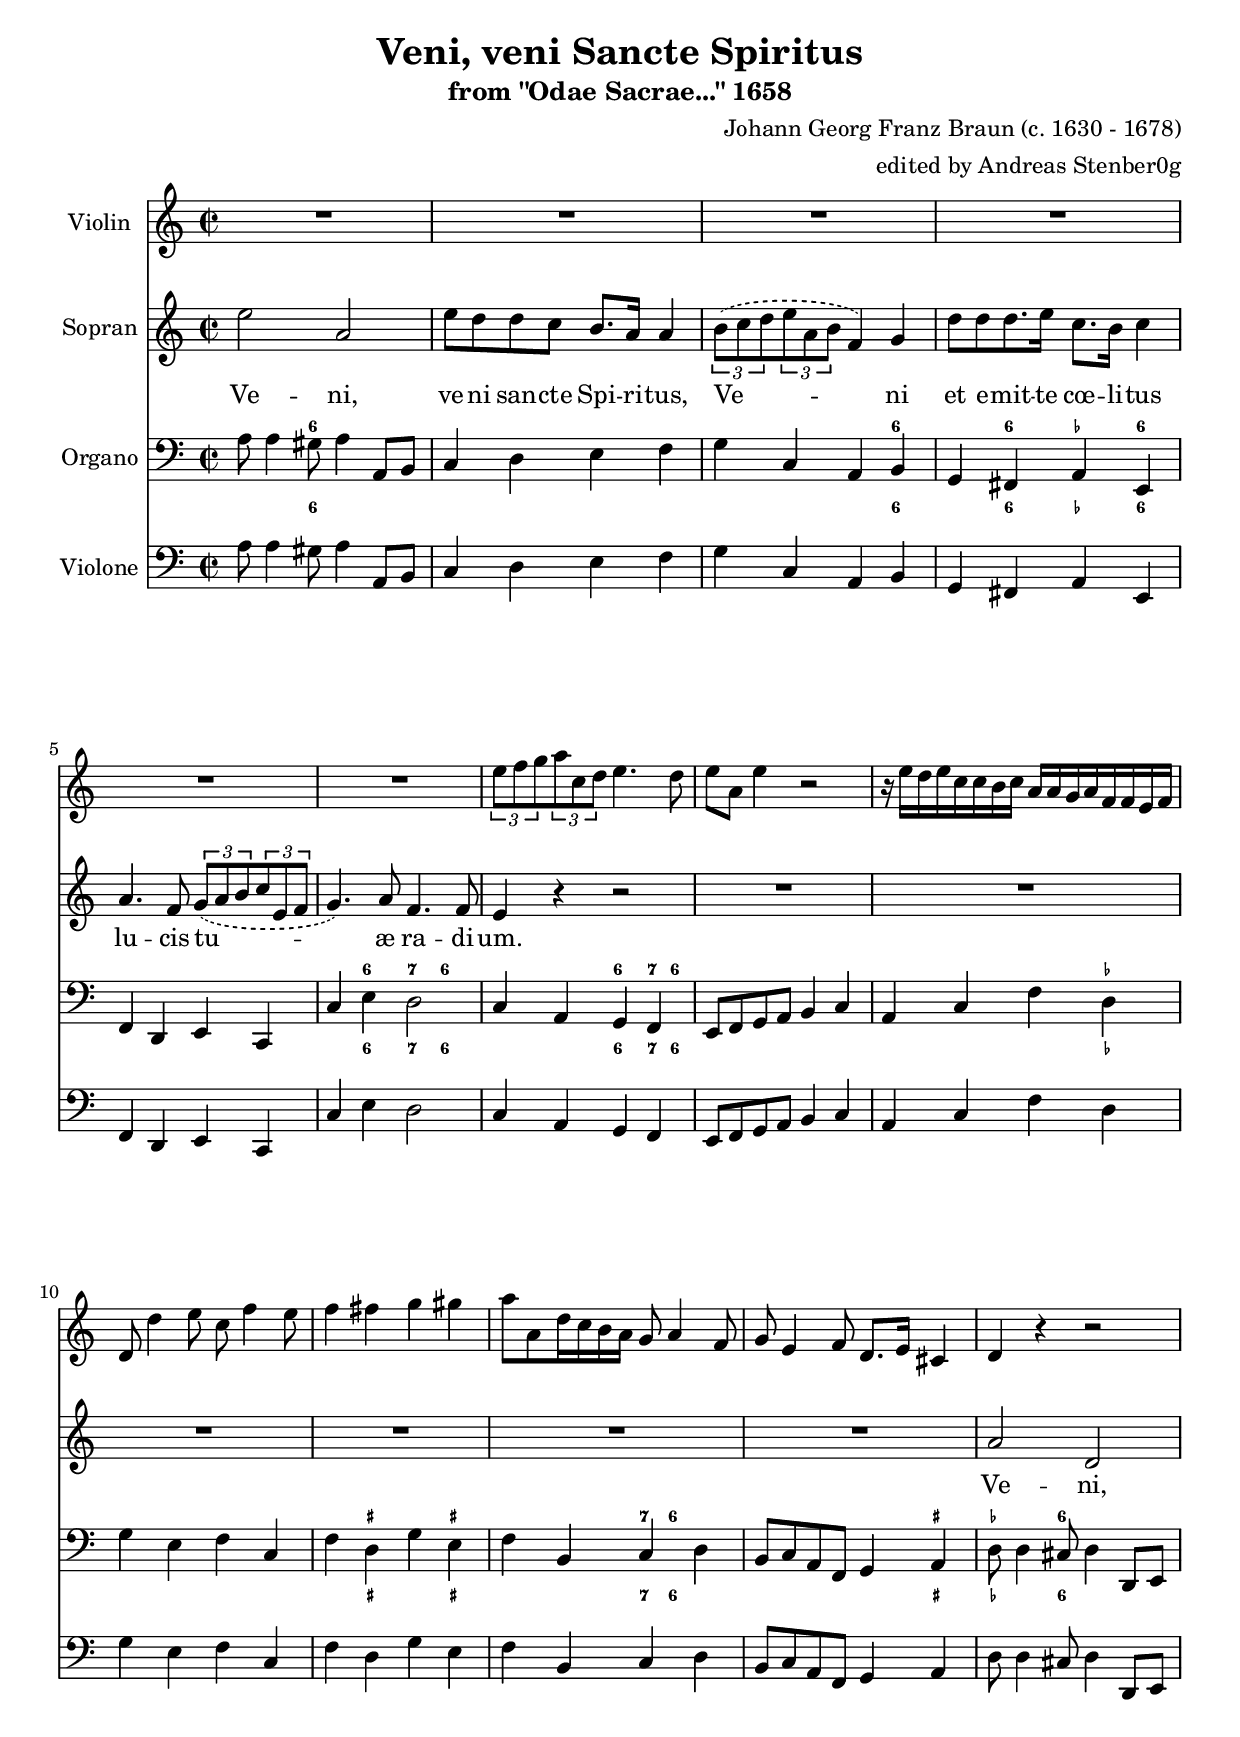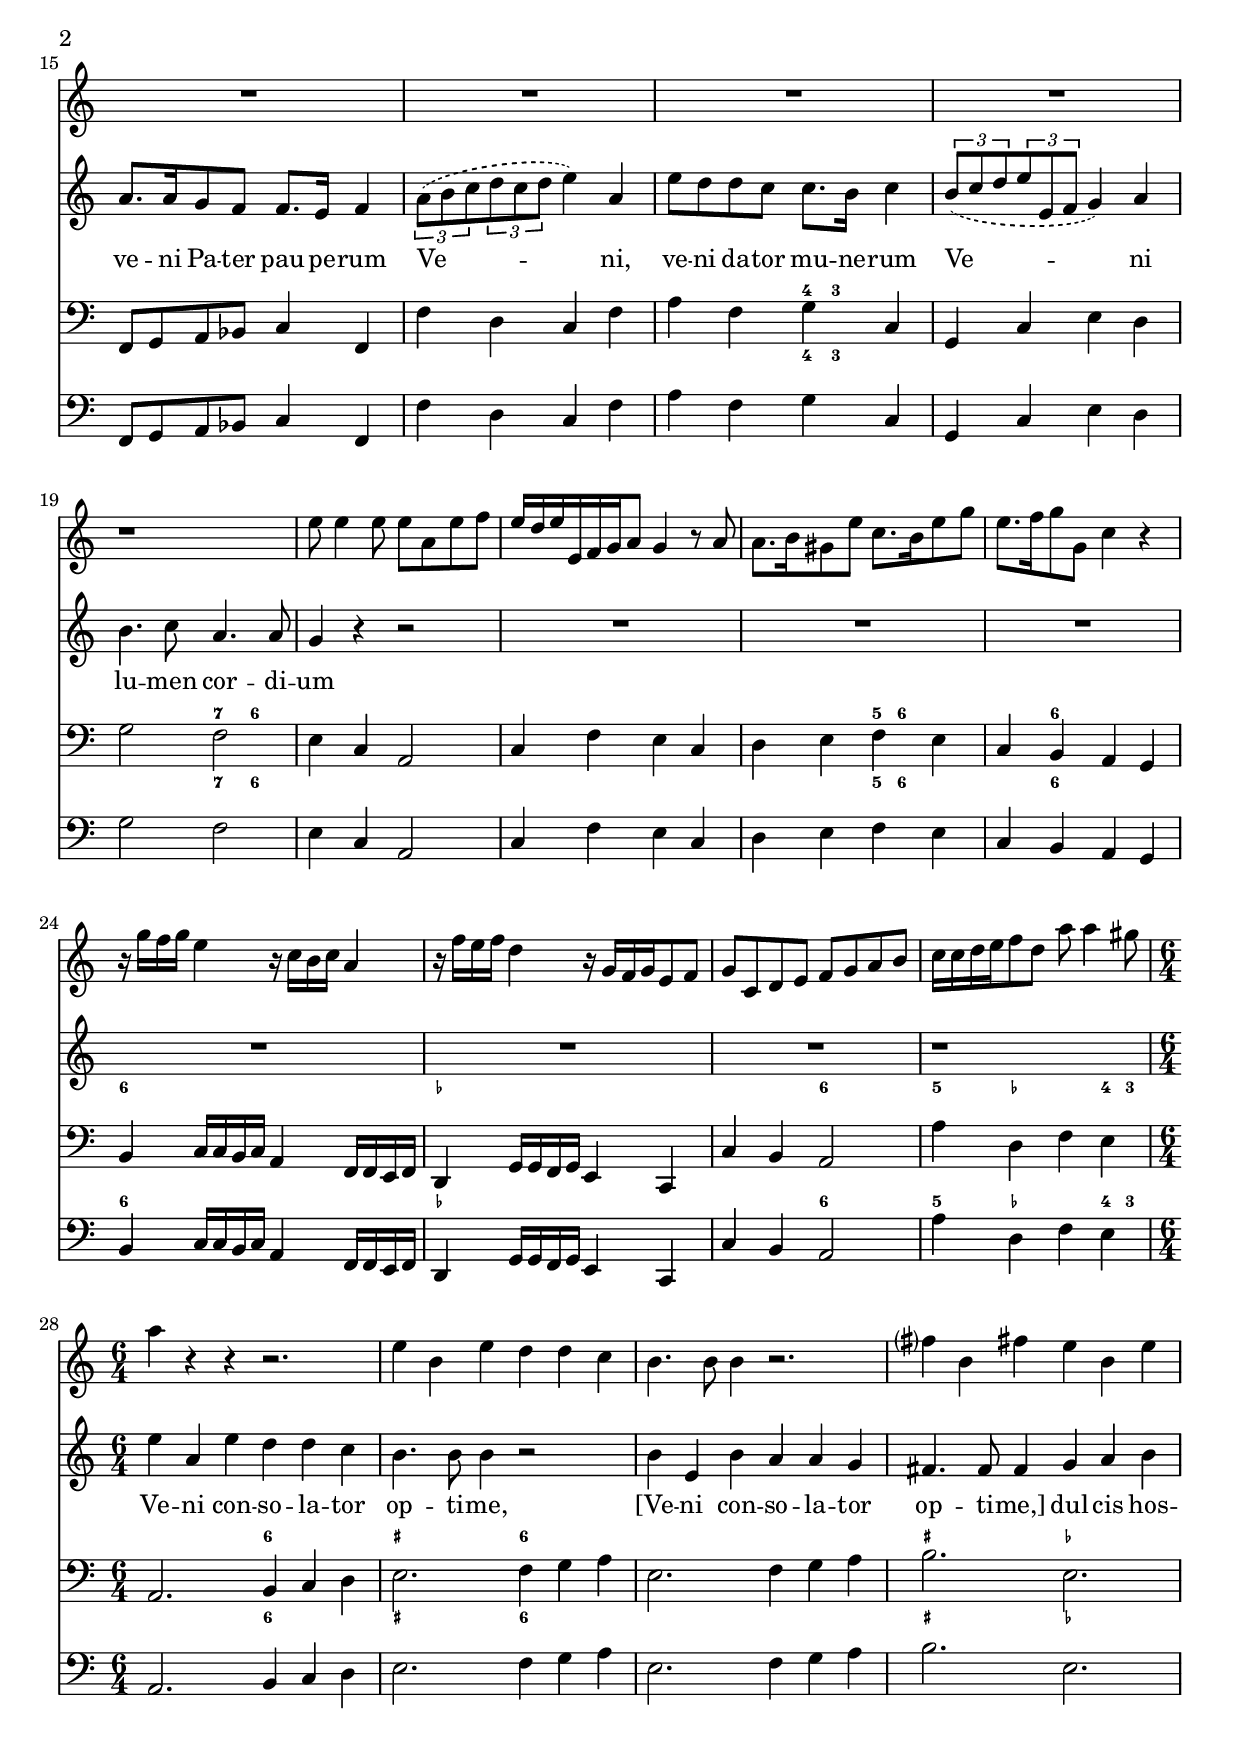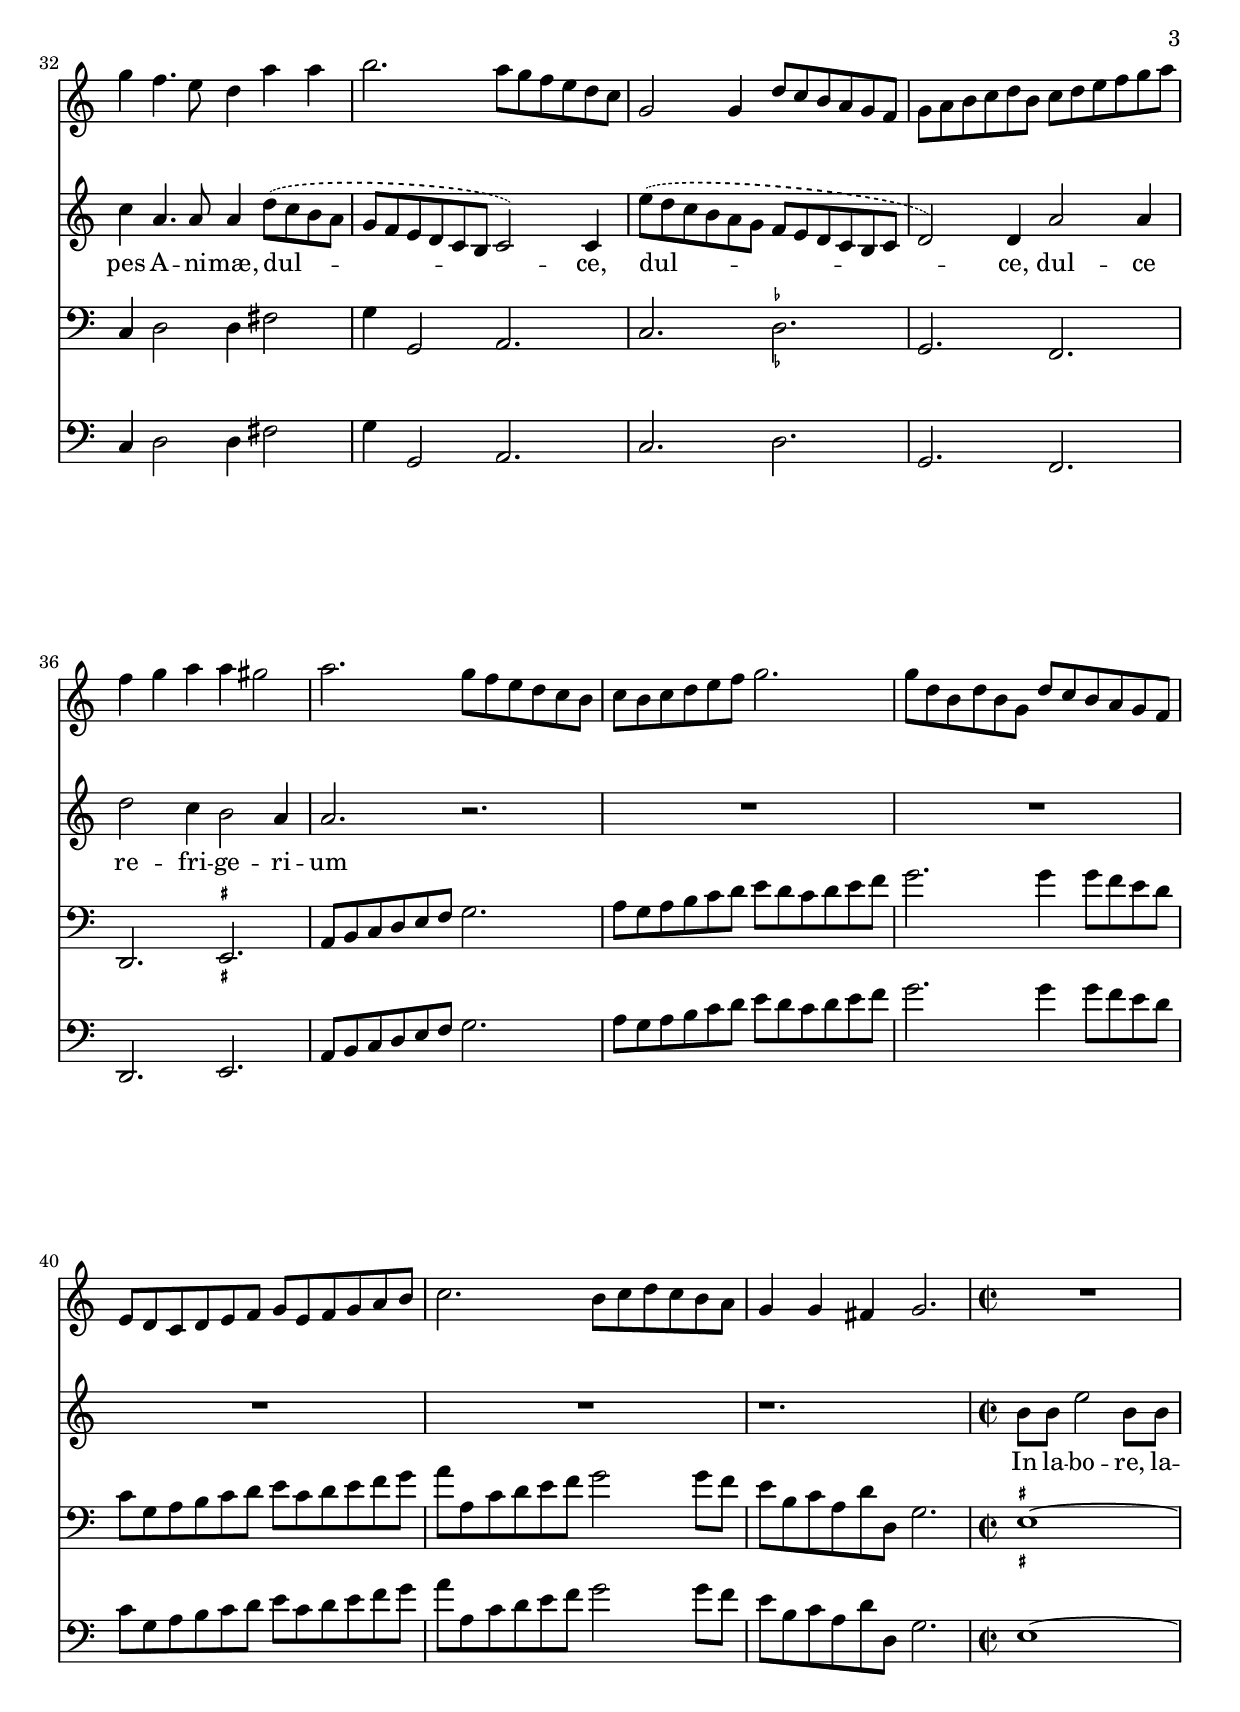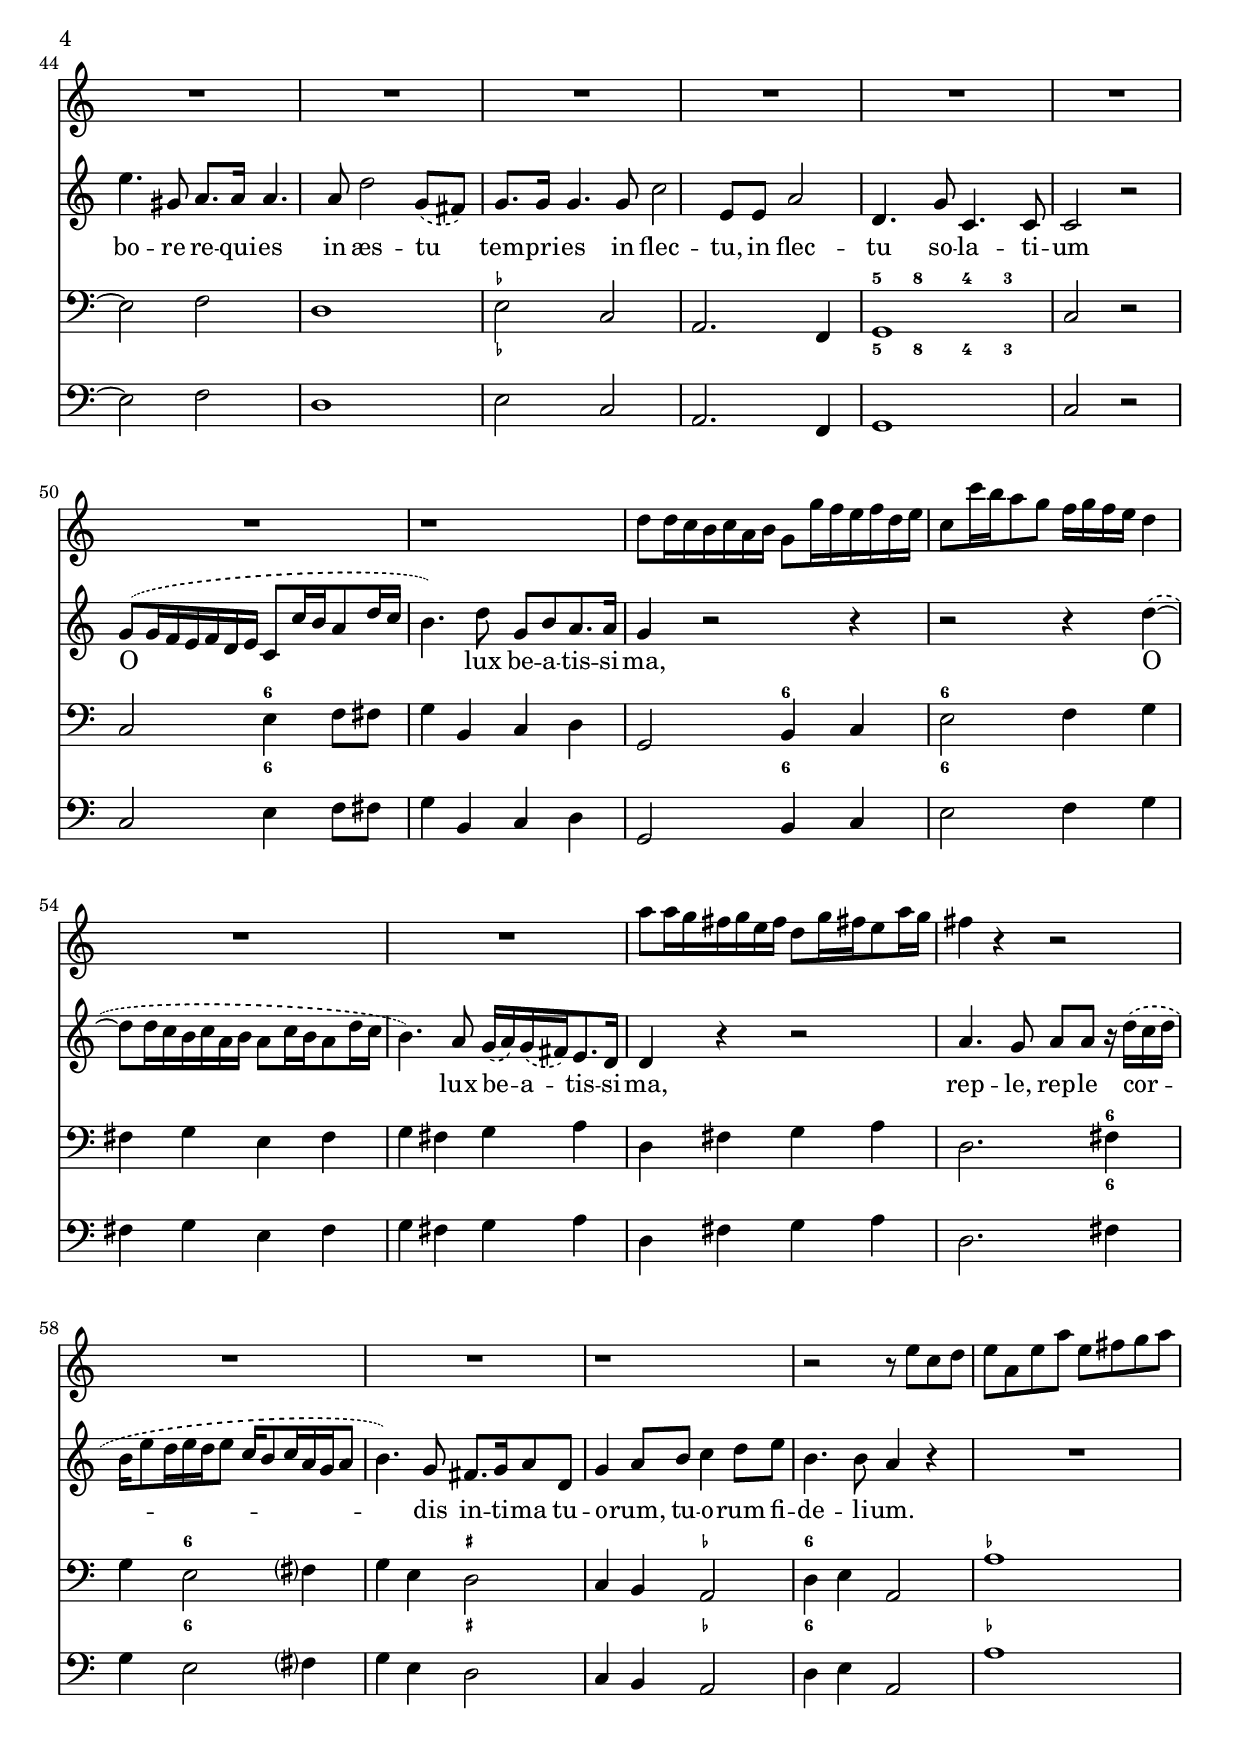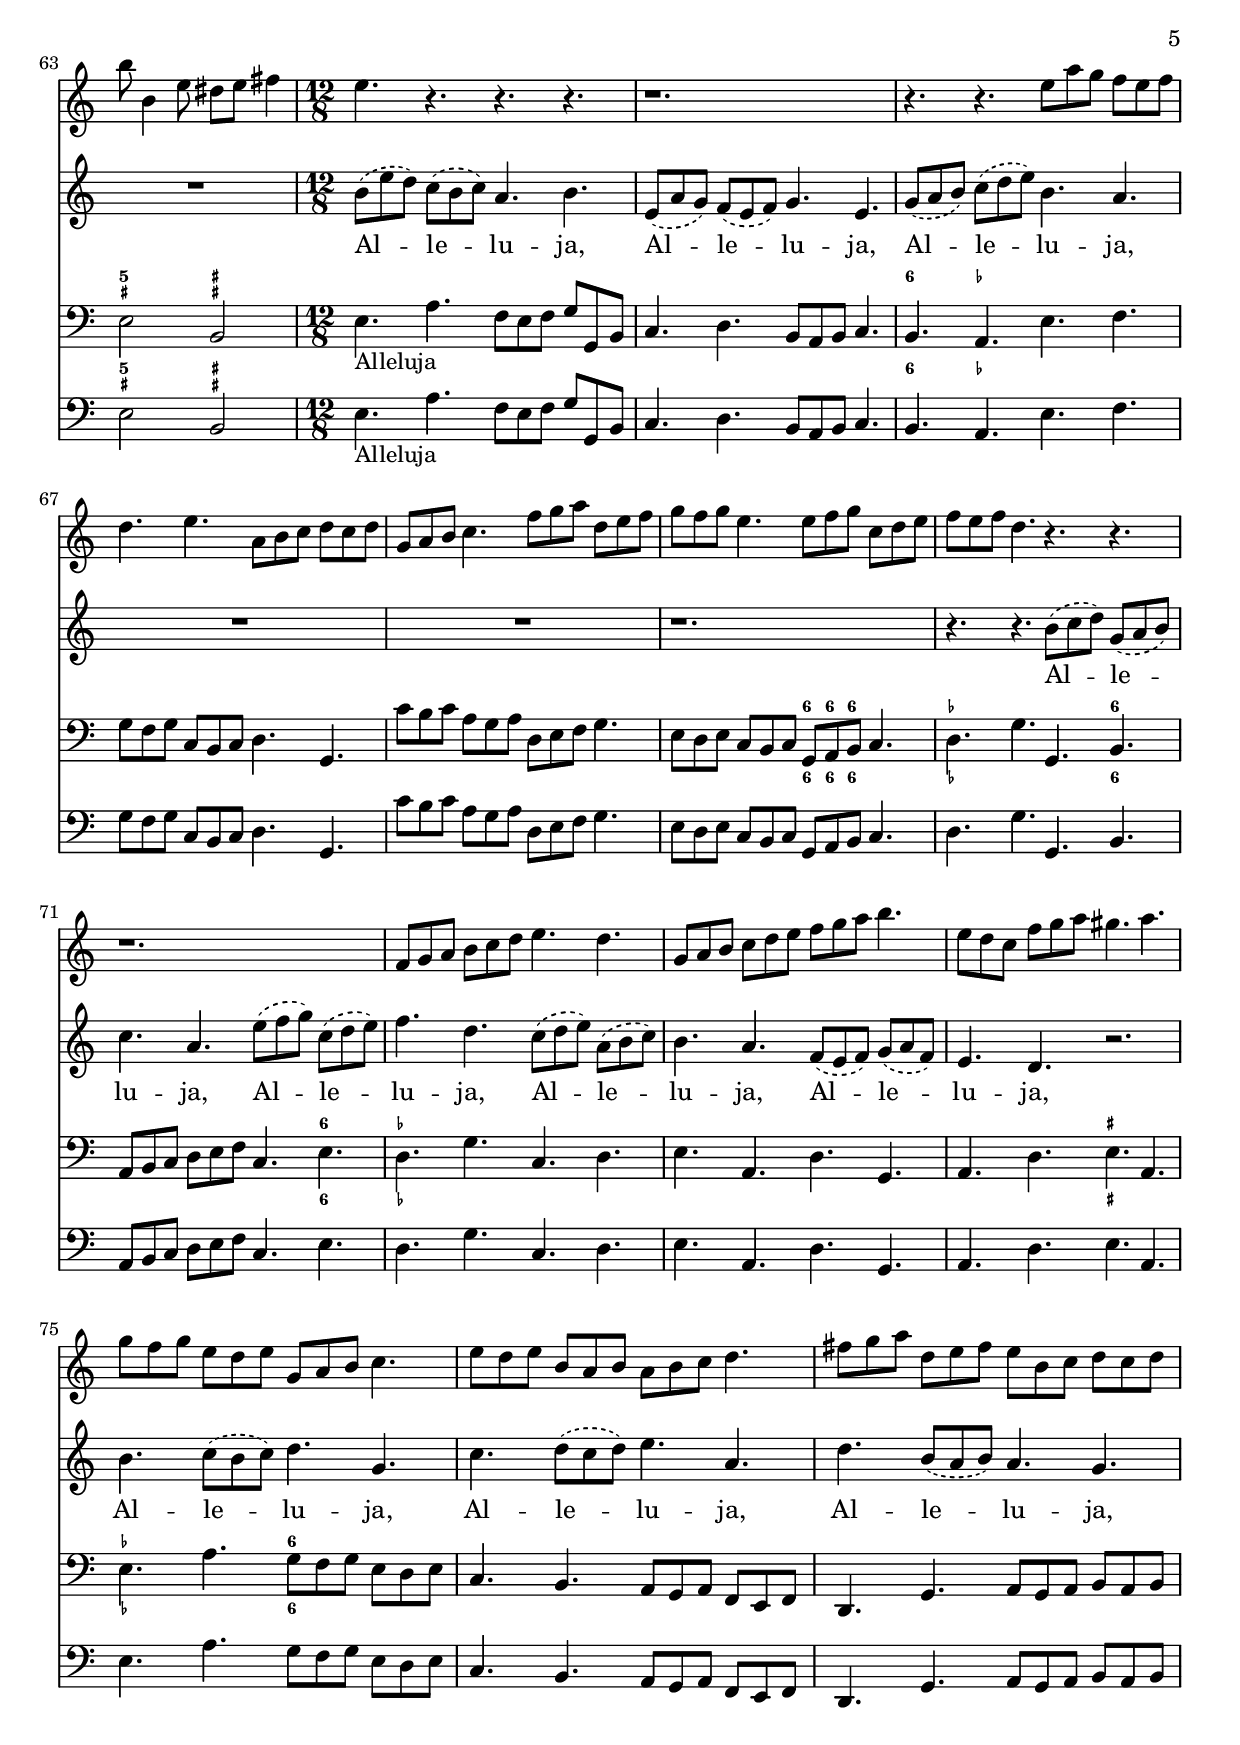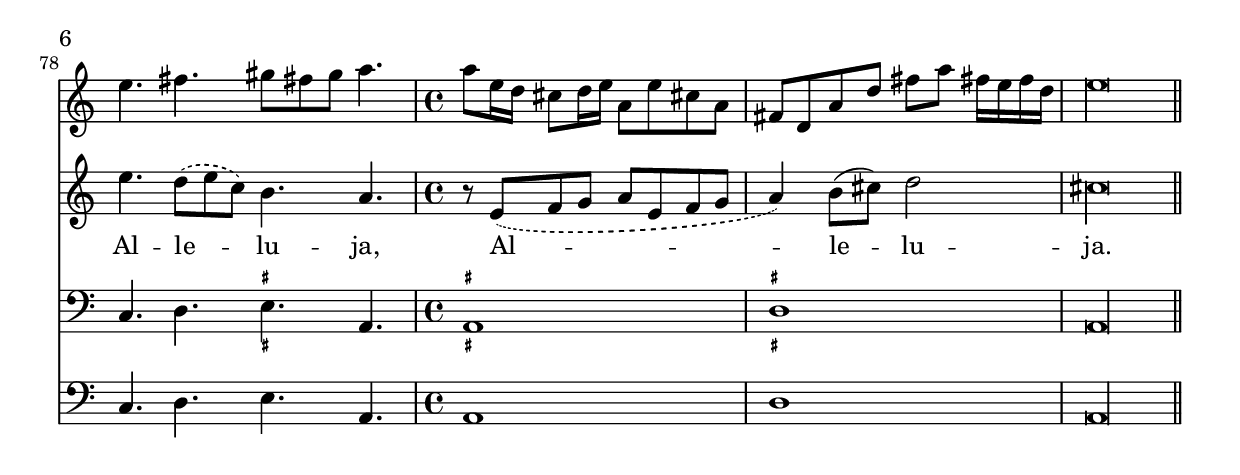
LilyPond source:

\version "2.20.0"
\language "deutsch"
ficta = { \once \set suggestAccidentals =##t }
\header {
  title = "Veni, veni Sancte Spiritus"
  subtitle = "from \"Odae Sacrae...\" 1658"
  composer = "Johann Georg Franz Braun (c. 1630 - 1678)"
  arranger = "edited by Andreas Stenber0g"
}

global = {
  \key c \major
  \time 2/2
}

%% PDF p.76.
scoreAViolin = \relative c'' {
  \global
  % Music follows here.
   R\breve*3
   \tuplet 3/2 { e8 f8 g8  } \tuplet 3/2 { a8 c,8 d8  } e4. d8

   e8 a,8 e'4 r2

   r16 e16 d16 e16 c16 c16 h16 c16

   a16 a16 g16 a16 f16 f16 e16 f16 d8 d'4 e8

   c8 f4 e8 f4 fis4

   g4 gis4  a8 a,8 d16 c16 h16 a16

   g8 a4 f8 g8 e4 f8

   d8. e16 cis4 d4 r4

   r2

   R\breve*2

   r1

   e'8 e4 e8

   e8 a,8 e' f8 e16 d16 e16 e,16 f16 g16 a8

   g4 r8 a8 a8. h16 gis8 e'8

   c8. h16 e8 g8 e8. f16 g8 g,8

   c4 r4 r16 g'16 f16 g16 e4

   r16 c16 h16 c16 a4

   r16 f'16 e16 f16 d4

   r16 g,16 f16 g16 e8 f8  g8 c,8 d8 e8

   f8 g8 a8 h8 c16 c16 d16 e16 f8 d8

   a'8 a4 gis8

   a4 r4 r4 r2.

   e4 h4 e4 d4 d4 c4

   h4. h8 h4 r2.

   fis'?4 h,4 fis'!4 e4 h4 e4

   g4 f4. e8 d4 a'4 a4

   h2. a8 g8 f8 e8 d8 c8

   g2 g4 d'8 c8 h8 a8 g8 f8

   g8 a8 h8 c8 d8 h8 c8 d8 e8 f8 g8 a8

   f4 g4 a4 a4 gis2

   a2.  g8 f8 e8 d8 c8 h8

   c8 h8 c8 d8 e8 f8 g2.

   g8 d8 h8 d8 h8 g8 d'8 c8 h8 a8 g8 f8

   e8 d8 c8 d8 e8 f8 g8 e8 f8 g8 a8 h8

   c2. h8 c8 d8 c8 h8 a8

   g4 g4 fis4 g2.

   R\breve*4

   r1

   d'8 d16 c16 h16 c16 a16 h16 g8 g'16 f16 e16 f16 d16 e16

   c8 c'16 h16 a8 g8 f16 g16 f16 e16 d4

   R\breve

   a'8 a16 g16 fis16 g16 e16 fis16 d8 g16 fis!16 e8 a16 g16

   fis4 r4 r2

   R\breve

   r1

   r2 r8 e8 c8 d8

   e8 a,8 e'8 a8  e8 fis8 g8 a8

   h8 h,4 e8 dis8 e8 fis4

   e4. r4. r4. r4.

   r1.

   r4. r4. e8 a8 g8 f8 e8 f8

   d4. e4. a,8 h8 c8 d8 c8 d8

   g,8 a8 h8 c4. f8 g8 a8 d,8 e8 f8

   g8 f8 g8 e4. e8 f8 g8 c,8 d8 e8

   f8 e8 f8 d4. r4. r4.

   r1.

   f,8 g8 a8 h8 c8 d8 e4. d4.

   g,8 a8 h8 c8 d8 e8 f8 g8 a8 h4.

   e,8 d8 c8 f8 g8 a8 gis4. a4.

   g8 f8 g8 e8 d8 e8 g,8 a8 h8 c4.

   e8 d8 e8 h8 a8 h8 a8 h8 c8 d4.

   fis8 g8 a8 d,8 e8 fis8 e8 h8 c8 d8 c8 d8

   e4. fis4. gis8 fis!8 gis8 a4.

   a8 e16 d16 cis8 d16 e16 a,8 e'8 cis!8 a8

   fis8 d8 a'8 d8 fis8 a8 fis!16 e16 fis16 d16

   \cadenzaOn

   e\longa

   \cadenzaOff
}

%% PDf p.6.
scoreASopranoVoice = \relative c'' {
  \global
  \dynamicUp
  \slurDashed
  % Music follows here.
  e2 a,2

  e'8 d8 d8 c8 h8. a16 a4

  \tuplet 3/2 { h8( c8 d8 } \tuplet 3/2 { e8 a,8 h8  } f4) g4

  d'8 d8 d8. e16 c8. h16 c4

  a4. f8 \tuplet 3/2 { g8( a8 h8 } \tuplet 3/2 { c8 e,8 f8 }

  g4.) a8 f4. f8

  e4 r4 r2

  R\breve*3

  a2 d,2

  a'8. a16 g8 f8  f8. e16 f4

  \tuplet 3/2 { a8( h8 c8 } \tuplet 3/2 { d8 c8 d8 } e4) a,4

  e'8 d8 d8 c8 c8. h16 c4

  \tuplet 3/2 { h8( c8 d8  } \tuplet 3/2 { e8 e,8 f8 } g4) a4

  h4. c8 a4. a8

  g4 r4 r2

  R\breve*3

  r1

  \time 6/4

  e'4 a,4 e' d4 d4 c4

  h4. h8 h4 r2 s4

  h4 e,4 h'4 a4 a4 g4

  fis4. fis8 fis4

  g4 a4 h4 c4 a4. a8

  a4 d8( c8 h8 a8

  g8 f8 e8 d8 c8 h8 c2) c4

  e'8( d8 c8 h8 a8 g8 f8 e8 d8 c8 h8 c8

  d2) d4 a'2 a4

  d2 c4 h2 a4

  a2. r2.

  R\breve.*2

  r1.

  \time 2/2

  h8 h8 e2

  h8 h8 e4. gis,8 a8. a16

  a4. a8 d2

  g,8( fis8) g8. g16 g4. g8

  c2 e,8 e8 a2

  d,4. g8 c,4. c8

  c2 r2

  g'8( g16 f16 e16 f16 d16 e16  c8 c'16 h16 a8 d16 c16

  h4.) d8 g,8 h8 a8. a16

  g4 r2 r4

  r2 r4 d'4~(

  d8 d16 c16 h16 c16 a16 h16 a8 c16 h16 a8 d16 c16

  h4.) a8 g16( a16) g16( fis16) e8. d16

  d4 r4 r2

  a'4. g8 a8 a8 r16 d16( c16 d16

  h16 e8 d16 e16 d16 e8 c16 h8 c16 a16 g16 a8

  h4.) g8 fis8. g16 a8 d,8

  g4 a8 h8 c4 d8 e8

  h4. h8 a4 r4

  R\breve

  \time 12/8

  h8( e8 d8) c8( h8 c8) a4. h4.

  e,8( a8 g8) f8( e8 f8)

  g4. e4.

  g8( a8 h8) c8( d8 e8) h4. a4.

  R\breve.

  r1.

  r4. r4.

  h8( c8 d8) g,8( a8 h8)

  c4. a4. e'8( f8 g8) c,8( d8 e8)

  f4. d4. c8( d8 e8) a,8( h8 c8)

  h4. a4.  f8( e8 f8) g8( a8 f8)

  e4. d4. r2.

  h'4. c8( h8 c8) d4. g,4.

  c4. d8( c8 d8) e4. a,4.

  d4. h8( a8 h8) a4. g4.

  e'4. d8( e8 c8) h4. a4.

  \time 2/2

  r8 e8( f8 g8

  a8 e8 f8 g8

  a4) \slurSolid h8( cis8) d2

  \cadenzaOn

  cis\longa

  \bar "||"

  \cadenzaOff
}

scoreAVerse = \lyricmode {
  % Lyrics follow here.
  Ve -- ni, ve -- ni san -- cte Spi -- ri -- tus,

  Ve -- ni et e -- mit -- te cœ -- li -- tus lu -- cis tu -- æ ra -- di -- um.

  Ve -- ni, ve -- ni Pa -- ter pau -- pe -- rum

  Ve -- ni, ve -- ni da -- tor mu -- ne -- rum

  Ve -- ni lu -- men cor -- di -- um

  Ve -- ni con -- so -- la -- tor op -- ti -- me,

  [Ve -- ni con -- so -- la -- tor op -- ti -- me,]

  dul -- cis hos -- pes A -- ni -- mæ,

  dul -- ce, dul -- ce, dul -- ce re -- fri -- ge -- ri -- um

  In la -- bo -- re, la -- bo -- re re -- qui -- es

  in æs -- tu tem -- pri -- es in flec -- tu, in flec -- tu so -- la -- ti -- um

  O lux be -- a -- tis -- si -- ma,

  O lux be -- a -- tis -- si -- ma,

  rep -- le, rep -- le cor -- dis in -- ti -- ma tu -- o -- rum,

  tu -- o -- rum fi -- de -- li -- um.

  \repeat unfold 11 { Al -- le -- lu -- ja, }

  Al -- le -- lu -- ja.
}

scoreAFigBass = \figuremode {
  \global
  % Figures follow here.


}
%% PDF p.199.
scoreABcMusicBassoContinuoI = \relative c {
  \global
  % Music follows here.
  a'8 a4 gis8 a4 a,8 h8

  c4 d4 e4 f4

  g4 c,4 a4 h4

  g4 fis4 a4 e4

  f4 d4 e4 c4

  c'4 e4 d2

  c4 a4 g4 f4

  e8 f8 g8 a8 h4 c4

  a4 c4 f4 d4

  g4 e4 f4 c4

  f4 d4 g4 e4

  f4 h,4 c4 d4

  h8 c8 a8 f8 g4 a4

  d8 d4 cis8 d4 d,8 e8

  f8 g8 a8 b8 c4 f,4

  f'4 d4 c4 f4

  a4 f4 g4 c,4

  g4 c4 e4 d4

  g2 f2

  e4 c4 a2

  c4 f4 e4 c4

  d4 e4 f4 e4

  c4 h4 a4 g4

  h4 c16 c16 h16 c16 a4 f16 f16 e16 f16

  d4 g16 g16 f16 g16 e4 c4

  c'4 h4 a2

  a'4 d,4 f4 e4

  \time 6/4

  a,2. h4 c4 d4

  e2. f4 g4 a4

  e2. f4 g4 a4

  h2. e,2.

  c4 d2 d4 fis2

  g4 g,2 a2.

  c2. d2.

  g,2. f2.

  d2. e2.

  a8 h8 c8 d8 e8 f8 g2.

  a8 g8 a8 h8 c8 d8 e8 d8 c8 d8 e8 f8

  g2. g4 g8 f8 e8 d8

  c8 g8 a8 h8 c8 d8 e8 c8 d8 e8 f8 g8

  a8 a,8 c8 d8 e8 f8 g2 g8 f8

  e8 h8 c8 a8 d8 d,8 g2.

  e1~

  e2 f2

  d1

  e2 c2

  a2. f4

  g1

  c2 r2

  c2 e4 f8 fis8

  g4 h,4 c4 d4

  g,2 h4 c4

  e2 f4 g4

  fis4 g4 e4 fis4

  g4 fis4 g4 a4

  d,4 fis4 g4 a4

  d,2. fis4

  g4 e2  fis?4

  g4 e4 d2

  c4 h4 a2

  d4 e4 a,2

  a'1

  e2 h2

  \time 12/8

  e4._"Alleluja" a4. f8 e8 f8 g8 g,8 h8

  c4. d4. h8a8 h8 c4.

  h4. a4. e'4. f4.

  g8 f8 g8 c,8 h8 c8 d4. g,4.

  c'8 h8 c8 a8 g8 a8 d,8 e8 f8 g4.

  e8 d8 e8 c8 h8 c8 g8 a8 h8 c4.

  d4. g4. g,4. h4.

  a8 h8 c8 d8 e8 f8 c4. e4.

  d4. g4. c,4. d4.

  e4. a,4. d4. g,4.

  a4. d4. e4. a,4.

  e'4. a4.  g8 f8 g8 e8 d8 e8

  c4. h4. a8 g8 a8 f8 e8 f8

  d4. g4. a8 g8 a8 h8 a8 h8

  c4. d4. e4. a,4.

  \time 4/4

  a1

  d1

  \cadenzaOn

  a\longa

  \bar "||"

  \cadenzaOff
}

scoreABcFiguresBassoContinuoI = \figuremode {
  \global
  \override Staff.BassFigureAlignmentPositioning #'direction = #UP
  % Figures follow here.
  s4. <6>8 s2

  s1

  s2. <6>4

  s4 <6>4 <_->4 <6>4

  s1

  s4 <6>4 <7>4 <6>4

   s2 <6>4 <7>8 <6>8

   s1

   s2. <_->4

   s1

   s4 <_+>4 s4 <_+>4

   s2 <7>8 <6>8 s4

   s2. <_+>4

   <_->8 s4 <6>8 s2

   s1

   s1

   s2 <4>8 <3>8 s4

   s1

   s2 <7>4 <6>4

   s1

   s1

   s2 <5>8 <6>8 s4

   s4 <6>4 s2

   <6>4 s2.

   <_->4 s2.

   s2 <6>2

   <5>4 <_->4 s4 <4>8 <3>8

   s2. <6>4 s2

   <_+>2. <6>4  s2

   s1.

   <_+>2.  <_->2.

   s1.

   s1.

   s2. <_->2.

   s1.

   s2. <_+>2.

   s1.*6

   <_+>1

   s1

   s1

   <_->2 s2

   s1

   <5>4 <8>4 <4>4 <3>4

   s1

   s2 <6>4 s4

   s1

   s2 <6>4 s4

   <6>2 s2

   s1*3

   s2. <6>4

   s4 <6>2 s4

   s2 <_+>2

   s2 <_->2

   <6>4 s2.

   <_->1

   <5 _+>2 <_+ _+>2

   s1.

   s1.

   <6>4. <_->4. s2.

   s1.*2

   s2. <6>8 <6>8 <6>8 s4.

   <_->4. s2. <6>4.

   s2. s4. <6>4.

   <_->4. s4. s2.

   s1.

   s2. <_+>4. s4.

   <_->4. s4. <6>4. s4.

   s1.

   s1.

   s2. <_+>4. s4.

   <_+>1

   <_+>1

}
%% PDF p.153.
scoreABcMusicBassoContinuoII = \relative c {
  \global
  % Music follows here.
  a'8 a4 gis8 a4 a,8 h8

  c4 d4 e4 f4

  g4 c,4 a4 h4

  g4 fis4 a4 e4

  f4 d4 e4 c

  c'4 e4 d2

  c4 a4 g4 f4

  e8 f8 g8 a8 h4 c4

  a4 c4 f4 d4

  g4 e4 f4 c4

  f4 d4 g4 e4

  f4 h,4 c4 d4

  h8 c8 a8 f8 g4 a4

  d8 d4 cis8 d4 d,8 e8

  f8 g8 a8 b8 c4 f,4

  f'4 d4 c4 f4

  a4 f4 g4 c,4

  g4 c4 e4 d4

  g2 f2

  e4 c4 a2

  c4 f4 e4 c4

  d4 e4 f4 e4

  c4 h4 a4 g4

  h4 c16 c16 h16 c16 a4 f16 f16 e16 f16

  d4 g16 g16 f16 g16 e4 c4

  c'4 h4 a2

  a'4 d,4 f4 e4

  \time 6/4

  a,2. h4 c4 d4

  e2. f4 g4 a4

  e2. f4 g4 a4

  h2. e,2.

  c4 d2 d4 fis2

  g4 g,2 a2.

  c2. d2.

  g,2. f2.

  d2. e2.

  a8 h8 c8 d8 e8 f8 g2.

  a8 g8 a8 h8 c8 d8 e8 d8 c8 d8 e8 f8

  g2. g4 g8 f8 e8 d8

  c8 g8 a8 h8 c8 d8 e8 c8 d8 e8 f8 g8

  a8 a,8 c8 d8 e8 f8 g2 g8 f8

  e8 h8 c8 a8 d8 d,8 g2.

  e1~

  e2 f2

  d1

  e2 c2

  a2. f4

  g1

  c2 r2

  c2 e4 f8 fis8

  g4 h,4 c4 d4

  g,2 h4 c4

  e2 f4 g4

  fis4 g4 e4 fis4

  g4 fis4 g4 a4

  d,4 fis4 g4 a4

  d,2. fis4

  g4 e2 fis?4

  g4 e4 d2

  c4 h4 a2

  d4 e4 a,2

  a'1

  e2 h2

  \time 12/8

  e4._"Alleluja" a4. f8 e8 f8 g8 g,8 h8

  c4. d4. h8a8 h8 c4.

  h4. a4. e'4. f4.

  g8 f8 g8 c,8 h8 c8 d4. g,4.

  c'8 h8 c8 a8 g8 a8 d,8 e8 f8 g4.

  e8 d8 e8 c8 h8 c8 g8 a8 h8 c4.

  d4. g4. g,4. h4.

  a8 h8 c8 d8 e8 f8 c4. e4.

  d4. g4. c,4. d4.

  e4. a,4. d4. g,4.

  a4. d4. e4. a,4.

  e'4. a4.  g8 f8 g8 e8 d8 e8

  c4. h4. a8 g8 a8 f8 e8 f8

  d4. g4. a8 g8 a8 h8 a8 h8

  c4. d4. e4. a,4.

  \time 4/4

  a1

  d1

  \cadenzaOn

  a\longa

  \bar "||"

  \cadenzaOff
}

scoreABcFiguresBassoContinuoII = \figuremode {
  \global
  \override Staff.BassFigureAlignmentPositioning #'direction = #UP
  % Figures follow here.
   s4. <6>8 s2

   s1

   s2. <6>4

   s4 <6>4 <_->4 <6>4

   s1

   s4 <6>4 <7>4 <6>4

   s2 <6>4 <7>8 <6>8

   s1

   s2. <_->4

   s1

   s4 <_+>4 s4 <_+>4

   s2 <7>8 <6>8 s4

   s2. <_+>4

   <_->8 s4 <6>8 s2

   s1

   s1

   s2 <4>8 <3>8 s4

   s1

   s2 <7>4 <6>4

   s1

   s1

   s2 <5>8 <6>8 s4

   s4 <6>4 s2

   <6>4 s2.

   <_->4 s2.

   s2 <6>2

   <5>4 <_->4 s4 <4>8 <3>8

   s2. <6>4 s2

   <_+>2. <6>4  s2

   s1.

   <_+>2.  <_->2.

   s1.

   s1.

   s2. <_->2.

   s1.

   s2. <_+>2.

   s1.*6

   <_+>1

   s1

   s1

   <_->2 s2

   s1

   <5>4 <8>4 <4>4 <3>4

   s1

   s2 <6>4 s4

   s1

   s2 <6>4 s4

   <6>2 s2

   s1*3

   s2. <6>4

   s4 <6>2 s4

   s2 <_+>2

   s2 <_->2

   <6>4 s2.

   <_->1

   <5 _+>2 <_+ _+>2

   s1.

   s1.

   <6>4. <_->4. s2.

   s1.*2

   s2. <6>8 <6>8 <6>8 s4.

   <_->4. s2. <6>4.

   s2. s4. <6>4.

   <_->4. s4. s2.

   s1.

   s2. <_+>4. s4.

   <_->4. s4. <6>4. s4.

   s1.

   s1.

   s2. <_+>4. s4.

   <_+>1

   <_+>1
}

scoreAViolinPart = \new Staff \with {
  instrumentName = "Violin"
  midiInstrument = "violin"
} \scoreAViolin

scoreASopranoVoicePart = \new Staff \with {
  instrumentName = "Sopran"
  midiInstrument = "choir aahs"
} { \scoreASopranoVoice }
\addlyrics { \scoreAVerse }


scoreABassoContinuoIPart = <<
  \new FiguredBass \scoreABcFiguresBassoContinuoI
  \new Staff \with {
    instrumentName = "Organo"
    midiInstrument = "recorder"
  } { \clef bass \scoreABcMusicBassoContinuoI }
>>

scoreABassoContinuoIIPart = <<
  \new FiguredBass \scoreABcFiguresBassoContinuoII
  \new Staff \with {
    instrumentName = "Violone"
    midiInstrument = "cello"
  } { \clef bass \scoreABcMusicBassoContinuoII }
>>

\score {
  <<
    \scoreAViolinPart
    \scoreASopranoVoicePart
    \scoreABassoContinuoIPart
    \scoreABassoContinuoIIPart
  >>
  \layout { }
  \midi {
    \tempo 4=100
  }
}
